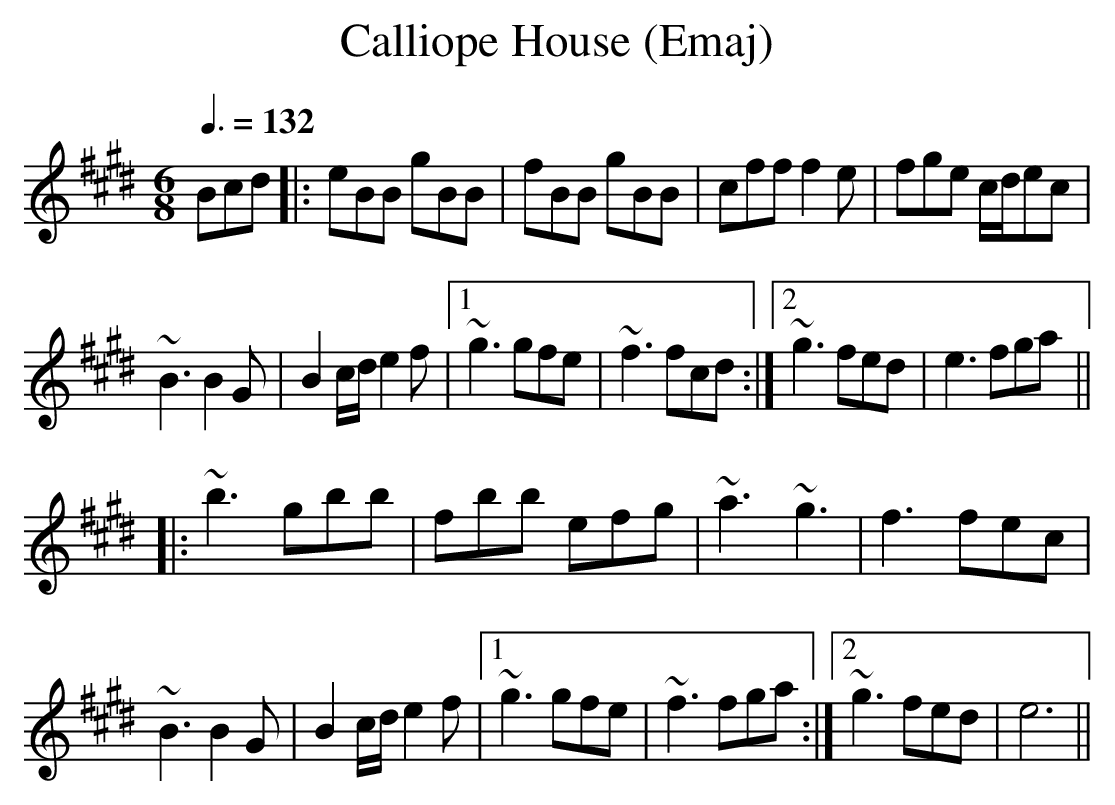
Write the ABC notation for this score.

X:1
T:Calliope House (Emaj)
Q:3/8=132
M:6/8
L:1/8
K:Emaj
Bcd|:eBB gBB|fBB gBB|cff f2e|fge c/d/ec|
~B3 B2G|B2c/d/ e2f|1~g3 gfe|~f3 fcd:|2~g3 fed|e3 fga||
|:~b3 gbb|fbb efg|~a3 ~g3|f3 fec|
~B3 B2G|B2c/d/ e2f|1~g3 gfe|~f3fga:|2~g3 fed|e6||
